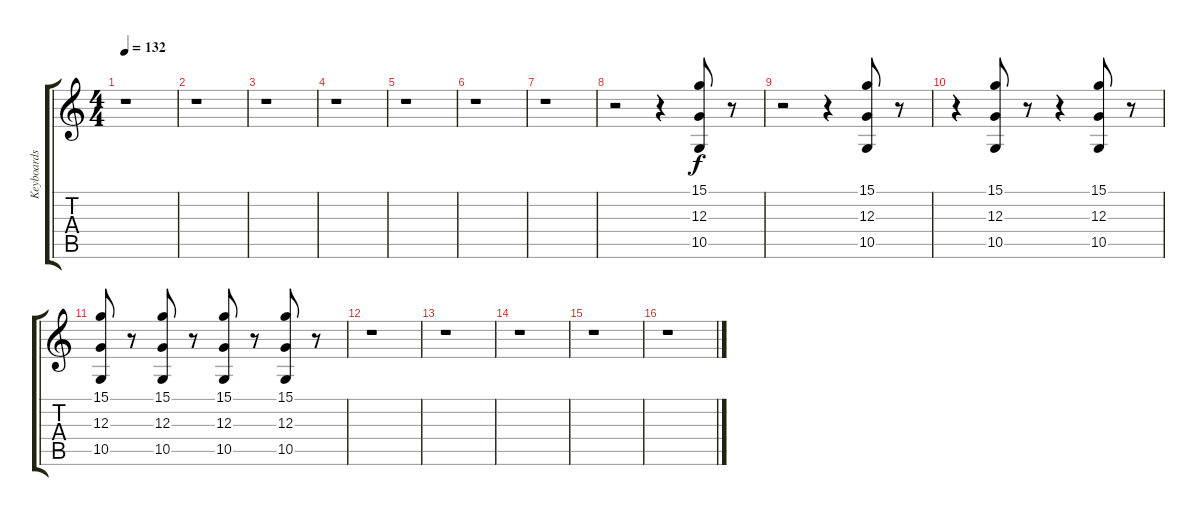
\track ("Keyboards" "Keyboards") {instrument stringensemble1}
\staff {score tabs}
\tuning (E4 B3 G3 D3 A2 E2) {hide}
\ts (4 4)
\tempo 132
\clef g2
\ks c
r.1{dy f} |
r.1 |
r.1 |
r.1 |
r.1 |
r.1 |
r.1 |
r.2 r.4 (15.1 12.3 10.5).8 r.8 |
r.2 r.4 (15.1 12.3 10.5).8 r.8 |
r.4 (15.1 12.3 10.5).8 r.8 r.4 (15.1 12.3 10.5).8 r.8 |
(15.1 12.3 10.5).8 r.8 (15.1 12.3 10.5).8 r.8 (15.1 12.3 10.5).8 r.8 (15.1 12.3 10.5).8 r.8 |
r.1 |
r.1 |
r.1 |
r.1 |
r.1
